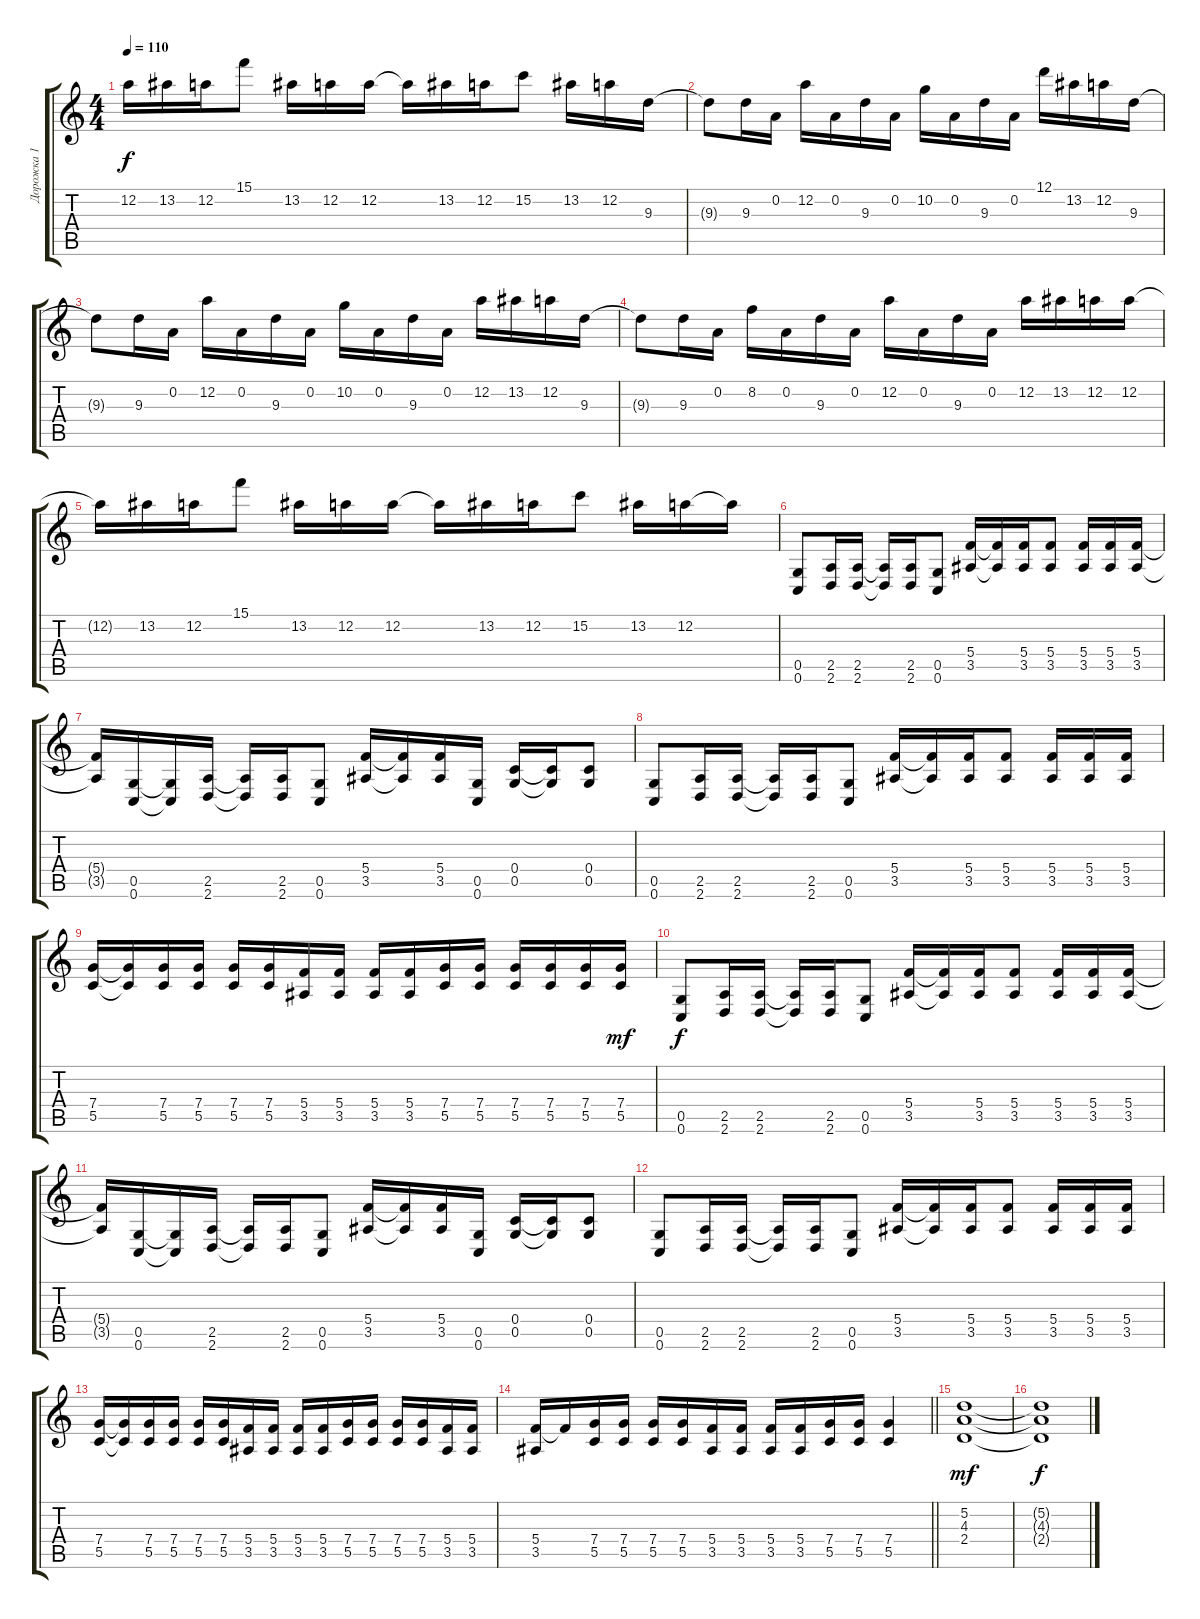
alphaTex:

\track ("Дорожка 1" "Дорожка 1") {instrument distortionguitar}
\staff {score tabs}
\tuning (D4 A3 F3 C3 G2 C2) {hide}
\ts (4 4)
\tempo 110
\clef g2
\ks c
12.2{t}.16{dy f} 13.2.16 12.2.16 15.1.8 13.2.16 12.2.16 12.2.16 12.2{t}.16 13.2.16 12.2.16 15.2.8 13.2.16 12.2.16 9.3.16 |
9.3{t}.8 9.3.16 0.2.16 12.2.16 0.2.16 9.3.16 0.2.16 10.2.16 0.2.16 9.3.16 0.2.16 12.1.16 13.2.16 12.2.16 9.3.16 |
9.3{t}.8 9.3.16 0.2.16 12.2.16 0.2.16 9.3.16 0.2.16 10.2.16 0.2.16 9.3.16 0.2.16 12.2.16 13.2.16 12.2.16 9.3.16 |
9.3{t}.8 9.3.16 0.2.16 8.2.16 0.2.16 9.3.16 0.2.16 12.2.16 0.2.16 9.3.16 0.2.16 12.2.16 13.2.16 12.2.16 12.2.16 |
12.2{t}.16 13.2.16 12.2.16 15.1.8 13.2.16 12.2.16 12.2.16 12.2{t}.16 13.2.16 12.2.16 15.2.8 13.2.16 12.2.16 12.2{t}.16 |
(0.5 0.6).8 (2.5 2.6).16 (2.5 2.6).16 (2.5{t} 2.6{t}).16 (2.5 2.6).16 (0.5 0.6).8 (5.4 3.5).16 (5.4{t} 3.5{t}).16 (5.4 3.5).16 (5.4 3.5).8 (5.4 3.5).16 (5.4 3.5).16 (5.4 3.5).16 |
(5.4{t} 3.5{t}).16 (0.5 0.6).16 (0.5{t} 0.6{t}).16 (2.5 2.6).16 (2.5{t} 2.6{t}).16 (2.5 2.6).16 (0.5 0.6).8 (5.4 3.5).16 (5.4{t} 3.5{t}).16 (5.4 3.5).16 (0.5 0.6).16 (0.4 0.5).16 (0.4{t} 0.5{t}).16 (0.4 0.5).8 |
(0.5 0.6).8 (2.5 2.6).16 (2.5 2.6).16 (2.5{t} 2.6{t}).16 (2.5 2.6).16 (0.5 0.6).8 (5.4 3.5).16 (5.4{t} 3.5{t}).16 (5.4 3.5).16 (5.4 3.5).8 (5.4 3.5).16 (5.4 3.5).16 (5.4 3.5).16 |
(7.4 5.5).16 (7.4{t} 5.5{t}).16 (7.4 5.5).16 (7.4 5.5).16 (7.4 5.5).16 (7.4 5.5).16 (5.4 3.5).16 (5.4 3.5).16 (5.4 3.5).16 (5.4 3.5).16 (7.4 5.5).16 (7.4 5.5).16 (7.4 5.5).16 (7.4 5.5).16 (7.4 5.5).16 (7.4 5.5).16{dy mf} |
(0.5 0.6).8{dy f} (2.5 2.6).16 (2.5 2.6).16 (2.5{t} 2.6{t}).16 (2.5 2.6).16 (0.5 0.6).8 (5.4 3.5).16 (5.4{t} 3.5{t}).16 (5.4 3.5).16 (5.4 3.5).8 (5.4 3.5).16 (5.4 3.5).16 (5.4 3.5).16 |
(5.4{t} 3.5{t}).16 (0.5 0.6).16 (0.5{t} 0.6{t}).16 (2.5 2.6).16 (2.5{t} 2.6{t}).16 (2.5 2.6).16 (0.5 0.6).8 (5.4 3.5).16 (5.4{t} 3.5{t}).16 (5.4 3.5).16 (0.5 0.6).16 (0.4 0.5).16 (0.4{t} 0.5{t}).16 (0.4 0.5).8 |
(0.5 0.6).8 (2.5 2.6).16 (2.5 2.6).16 (2.5{t} 2.6{t}).16 (2.5 2.6).16 (0.5 0.6).8 (5.4 3.5).16 (5.4{t} 3.5{t}).16 (5.4 3.5).16 (5.4 3.5).8 (5.4 3.5).16 (5.4 3.5).16 (5.4 3.5).16 |
(7.4 5.5).16 (7.4{t} 5.5{t}).16 (7.4 5.5).16 (7.4 5.5).16 (7.4 5.5).16 (7.4 5.5).16 (5.4 3.5).16 (5.4 3.5).16 (5.4 3.5).16 (5.4 3.5).16 (7.4 5.5).16 (7.4 5.5).16 (7.4 5.5).16 (7.4 5.5).16 (5.4 3.5).16 (5.4 3.5).16 |
\barLineRight lightlight
(5.4 3.5).16 5.4{t}.16 (7.4 5.5).16 (7.4 5.5).16 (7.4 5.5).16 (7.4 5.5).16 (5.4 3.5).16 (5.4 3.5).16 (5.4 3.5).16 (5.4 3.5).16 (7.4 5.5).16 (7.4 5.5).16 (7.4 5.5).4 |
(5.2 4.3 2.4).1{dy mf volume 5} |
(5.2{t} 4.3{t} 2.4{t}).1{dy f}
